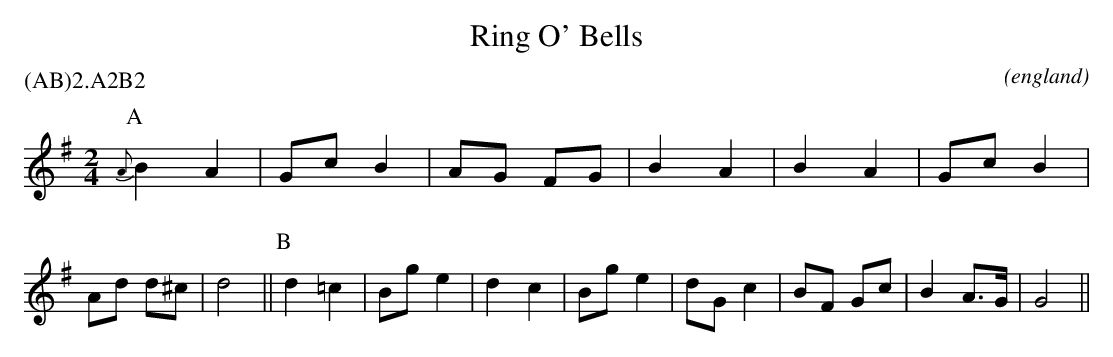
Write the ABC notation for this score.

X:1
T:Ring O' Bells
O:england
M:2/4
C:
P:(AB)2.A2B2
K:G
P:A
{A}B4  A4 | G2c2 B4   | A2G2 F2G2  | B4   A4 |\
B4  A4 | G2c2 B4   | A2d2 d2^c2 | d8      ||\
P:B
d4  =c4 | B2g2 e4   | d4   c4    | B2g2 e4 |\
d2G2 c4 | B2F2 G2c2 | B4   A3G   | G8      ||
